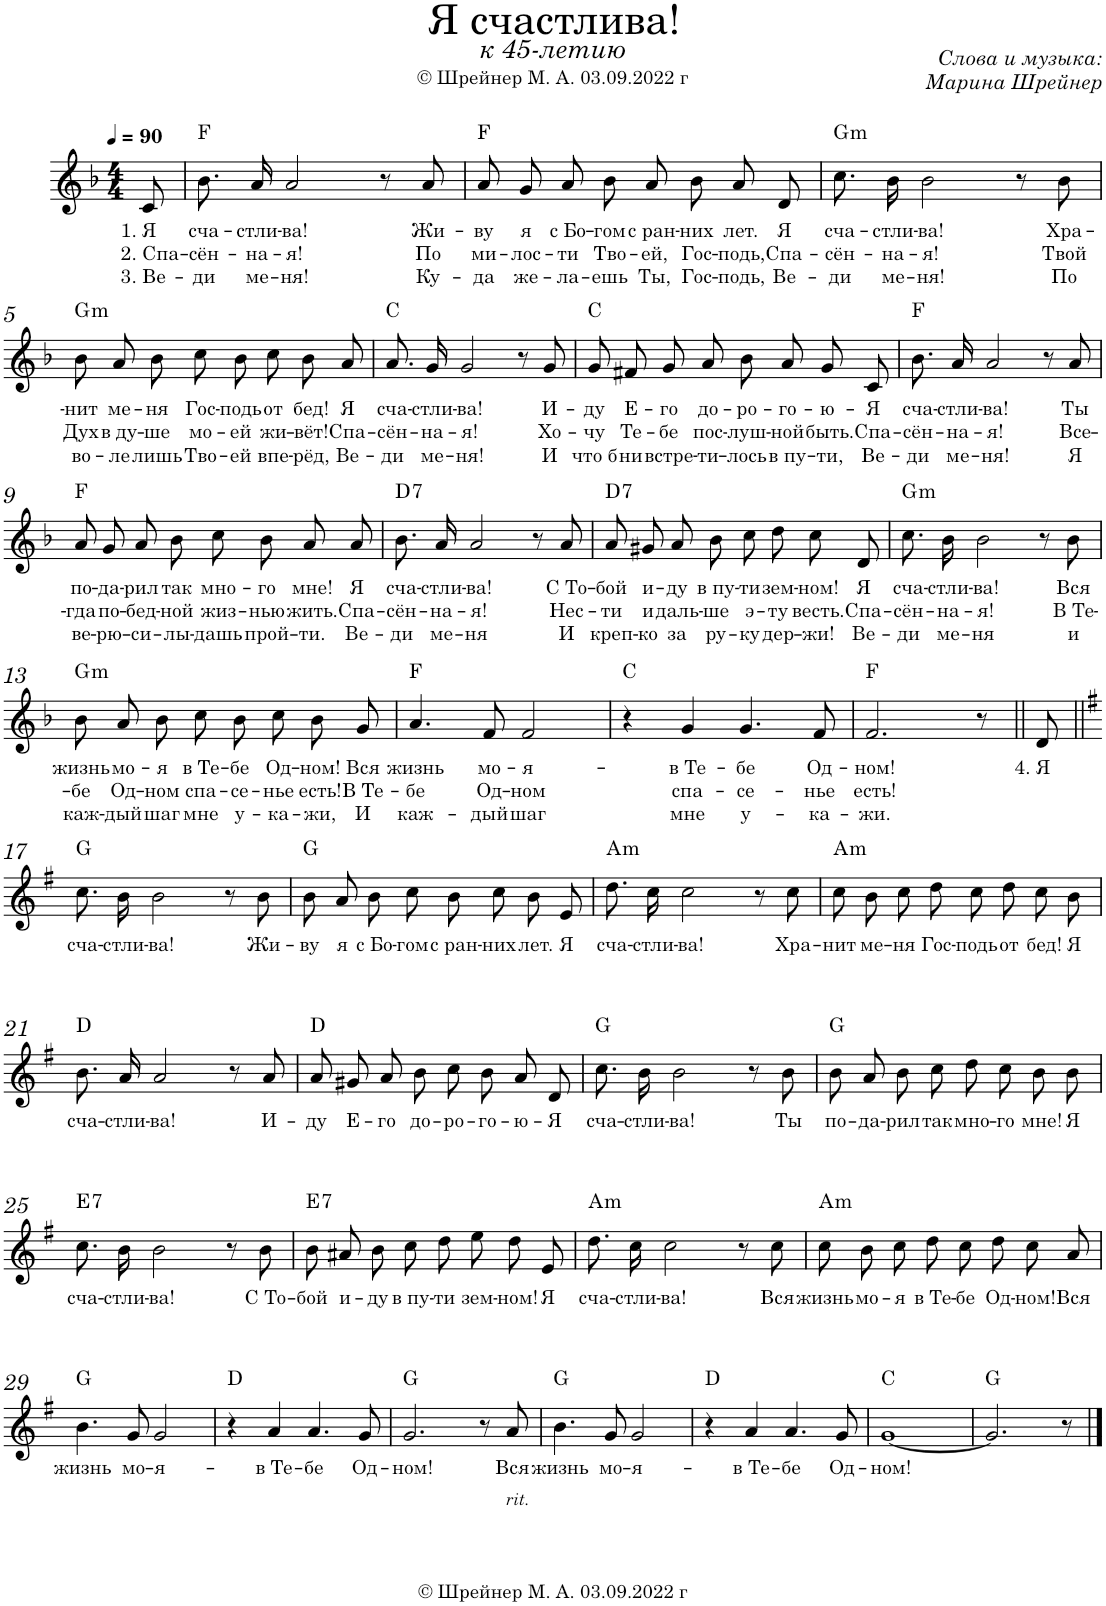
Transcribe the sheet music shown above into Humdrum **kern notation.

**kern	**text	**text	**text	**harte
*part1	*part1	*part1	*part1	*part1
*staff1	*staff1	*staff1	*staff1	*
*I"Garritan: ARIA Player	*	*	*	*
*clefG2	*	*	*	*
*k[b-]	*	*	*	*
*F:	*	*	*	*
*M4/4	*	*	*	*
*MM90	*	*	*	*
=1	=1	=1	=1	=1
!	!LO:LY:b	!LO:LY:b	!LO:LY:b	!
8c/	1. Я	2. Спа-	3. Ве-	.
=2	=2	=2	=2	=2
!	!LO:LY:b	!LO:LY:b	!LO:LY:b	!
8.b-/L	сча-	-сён-	-ди	F:maj
!	!LO:LY:b	!LO:LY:b	!LO:LY:b	!
16a/Jk	-стли-	-на-	ме-	.
!	!LO:LY:b	!LO:LY:b	!LO:LY:b	!
2a/	-ва!	-я!	-ня!	.
8r	.	.	.	.
!	!LO:LY:b	!LO:LY:b	!LO:LY:b	!
8a/	Жи-	По	Ку-	.
=3	=3	=3	=3	=3
!	!LO:LY:b	!LO:LY:b	!LO:LY:b	!
8a/L	-ву	ми-	-да	F:maj
!	!LO:LY:b	!LO:LY:b	!LO:LY:b	!
8g/J	я	-лос-	же-	.
!	!LO:LY:b	!LO:LY:b	!LO:LY:b	!
8a/L	с Бо-	-ти	-ла-	.
!	!LO:LY:b	!LO:LY:b	!LO:LY:b	!
8b-/J	-гом	Тво-	-ешь	.
!	!LO:LY:b	!LO:LY:b	!LO:LY:b	!
8a/L	с ран-	-ей,	Ты,	.
!	!LO:LY:b	!LO:LY:b	!LO:LY:b	!
8b-/J	-них	Гос-	Гос-	.
!	!LO:LY:b	!LO:LY:b	!LO:LY:b	!
8a/L	лет.	-подь,	-подь,	.
!	!LO:LY:b	!LO:LY:b	!LO:LY:b	!
8d/J	Я	Спа-	Ве-	.
=4	=4	=4	=4	=4
!	!LO:LY:b	!LO:LY:b	!LO:LY:b	!LO:H:kt=m
8.cc\L	сча-	-сён-	-ди	G:min
!	!LO:LY:b	!LO:LY:b	!LO:LY:b	!
16b-\Jk	-стли-	-на-	ме-	.
!	!LO:LY:b	!LO:LY:b	!LO:LY:b	!
2b-\	-ва!	-я!	-ня!	.
8r	.	.	.	.
!	!LO:LY:b	!LO:LY:b	!LO:LY:b	!
8b-\	Хра-	Твой	По	.
!!LO:LB:g=z
=5	=5	=5	=5	=5
!	!LO:LY:b	!LO:LY:b	!LO:LY:b	!LO:H:kt=m
8b-/L	-нит	Дух	во-	G:min
!	!LO:LY:b	!LO:LY:b	!LO:LY:b	!
8a/J	ме-	в ду-	-ле	.
!	!LO:LY:b	!LO:LY:b	!LO:LY:b	!
8b-\L	-ня	-ше	лишь	.
!	!LO:LY:b	!LO:LY:b	!LO:LY:b	!
8cc\J	Гос-	мо-	Тво-	.
!	!LO:LY:b	!LO:LY:b	!LO:LY:b	!
8b-\L	-подь	-ей	-ей	.
!	!LO:LY:b	!LO:LY:b	!LO:LY:b	!
8cc\J	от	жи-	впе-	.
!	!LO:LY:b	!LO:LY:b	!LO:LY:b	!
8b-/L	бед!	-вёт!	-рёд,	.
!	!LO:LY:b	!LO:LY:b	!LO:LY:b	!
8a/J	Я	Спа-	Ве-	.
=6	=6	=6	=6	=6
!	!LO:LY:b	!LO:LY:b	!LO:LY:b	!
8.a/L	сча-	-сён-	-ди	C:maj
!	!LO:LY:b	!LO:LY:b	!LO:LY:b	!
16g/Jk	-стли-	-на-	ме-	.
!	!LO:LY:b	!LO:LY:b	!LO:LY:b	!
2g/	-ва!	-я!	-ня!	.
8r	.	.	.	.
!	!LO:LY:b	!LO:LY:b	!LO:LY:b	!
8g/	И-	Хо-	И	.
=7	=7	=7	=7	=7
!	!LO:LY:b	!LO:LY:b	!LO:LY:b	!
8g/L	-ду	-чу	что б	C:maj
!	!LO:LY:b	!LO:LY:b	!LO:LY:b	!
8f#X/J	Е-	Те-	ни	.
!	!LO:LY:b	!LO:LY:b	!LO:LY:b	!
8g/L	-го	-бе	встре-	.
!	!LO:LY:b	!LO:LY:b	!LO:LY:b	!
8a/J	до-	пос-	-ти-	.
!	!LO:LY:b	!LO:LY:b	!LO:LY:b	!
8b-/L	-ро-	-луш-	-лось	.
!	!LO:LY:b	!LO:LY:b	!LO:LY:b	!
8a/J	-го-	-ной	в пу-	.
!	!LO:LY:b	!LO:LY:b	!LO:LY:b	!
8g/L	-ю-	быть.	-ти,	.
!	!LO:LY:b	!LO:LY:b	!LO:LY:b	!
8c/J	-Я	Спа-	Ве-	.
=8	=8	=8	=8	=8
!	!LO:LY:b	!LO:LY:b	!LO:LY:b	!
8.b-/L	сча-	-сён-	-ди	F:maj
!	!LO:LY:b	!LO:LY:b	!LO:LY:b	!
16a/Jk	-стли-	-на-	ме-	.
!	!LO:LY:b	!LO:LY:b	!LO:LY:b	!
2a/	-ва!	-я!	-ня!	.
8r	.	.	.	.
!	!LO:LY:b	!LO:LY:b	!LO:LY:b	!
8a/	Ты	Все-	Я	.
!!LO:LB:g=z
=9	=9	=9	=9	=9
!	!LO:LY:b	!LO:LY:b	!LO:LY:b	!
8a/L	по-	-гда	ве-	F:maj
!	!LO:LY:b	!LO:LY:b	!LO:LY:b	!
8g/J	-да-	по-	-рю-	.
!	!LO:LY:b	!LO:LY:b	!LO:LY:b	!
8a/L	-рил	-бед-	-си-	.
!	!LO:LY:b	!LO:LY:b	!LO:LY:b	!
8b-/J	так	-ной	-лы-	.
!	!LO:LY:b	!LO:LY:b	!LO:LY:b	!
8cc\L	мно-	жиз-	-дашь	.
!	!LO:LY:b	!LO:LY:b	!LO:LY:b	!
8b-\J	-го	-нью	прой-	.
!	!LO:LY:b	!LO:LY:b	!LO:LY:b	!
8a/L	мне!	жить.	-ти.	.
!	!LO:LY:b	!LO:LY:b	!LO:LY:b	!
8a/J	Я	Спа-	Ве-	.
=10	=10	=10	=10	=10
!	!LO:LY:b	!LO:LY:b	!LO:LY:b	!LO:H:kt=7
8.b-/L	сча-	-сён-	-ди	D:7
!	!LO:LY:b	!LO:LY:b	!LO:LY:b	!
16a/Jk	-стли-	-на-	ме-	.
!	!LO:LY:b	!LO:LY:b	!LO:LY:b	!
2a/	-ва!	-я!	-ня	.
8r	.	.	.	.
!	!LO:LY:b	!LO:LY:b	!LO:LY:b	!
8a/	С То-	Нес-	И	.
=11	=11	=11	=11	=11
!	!LO:LY:b	!LO:LY:b	!LO:LY:b	!LO:H:kt=7
8a/L	-бой	-ти	креп-	D:7
!	!LO:LY:b	!LO:LY:b	!LO:LY:b	!
8g#X/J	и-	и	-ко	.
!	!LO:LY:b	!LO:LY:b	!LO:LY:b	!
8a/L	-ду	даль-	за	.
!	!LO:LY:b	!LO:LY:b	!LO:LY:b	!
8b-/J	в пу-	-ше	ру-	.
!	!LO:LY:b	!LO:LY:b	!LO:LY:b	!
8cc\L	-ти	э-	-ку	.
!	!LO:LY:b	!LO:LY:b	!LO:LY:b	!
8dd\J	зем-	-ту	дер-	.
!	!LO:LY:b	!LO:LY:b	!LO:LY:b	!
8cc/L	-ном!	весть.	-жи!	.
!	!LO:LY:b	!LO:LY:b	!LO:LY:b	!
8d/J	Я	Спа-	Ве-	.
=12	=12	=12	=12	=12
!	!LO:LY:b	!LO:LY:b	!LO:LY:b	!LO:H:kt=m
8.cc\L	сча-	-сён-	-ди	G:min
!	!LO:LY:b	!LO:LY:b	!LO:LY:b	!
16b-\Jk	-стли-	-на-	ме-	.
!	!LO:LY:b	!LO:LY:b	!LO:LY:b	!
2b-\	-ва!	-я!	-ня	.
8r	.	.	.	.
!	!LO:LY:b	!LO:LY:b	!LO:LY:b	!
8b-\	Вся	В Те-	и	.
!!LO:LB:g=z
=13	=13	=13	=13	=13
!	!LO:LY:b	!LO:LY:b	!LO:LY:b	!LO:H:kt=m
8b-/L	жизнь	-бе	каж-	G:min
!	!LO:LY:b	!LO:LY:b	!LO:LY:b	!
8a/J	мо-	Од-	-дый	.
!	!LO:LY:b	!LO:LY:b	!LO:LY:b	!
8b-\L	-я	-ном	шаг	.
!	!LO:LY:b	!LO:LY:b	!LO:LY:b	!
8cc\J	в Те-	спа-	мне	.
!	!LO:LY:b	!LO:LY:b	!LO:LY:b	!
8b-\L	-бе	-се-	у-	.
!	!LO:LY:b	!LO:LY:b	!LO:LY:b	!
8cc\J	Од-	-нье	-ка-	.
!	!LO:LY:b	!LO:LY:b	!LO:LY:b	!
8b-/L	-ном!	есть!	-жи,	.
!	!LO:LY:b	!LO:LY:b	!LO:LY:b	!
8g/J	Вся	В Те-	И	.
=14	=14	=14	=14	=14
!	!LO:LY:b	!LO:LY:b	!LO:LY:b	!
4.a/	жизнь	-бе	каж-	F:maj
!	!LO:LY:b	!LO:LY:b	!LO:LY:b	!
8f/	мо-	Од-	-дый	.
!	!LO:LY:b	!LO:LY:b	!LO:LY:b	!
2f/	-я-	-ном	шаг	.
=15	=15	=15	=15	=15
4r	.	.	.	C:maj
!	!LO:LY:b	!LO:LY:b	!LO:LY:b	!
4g/	-в Те-	спа-	мне	.
!	!LO:LY:b	!LO:LY:b	!LO:LY:b	!
4.g/	-бе	-се-	у-	.
!	!LO:LY:b	!LO:LY:b	!LO:LY:b	!
8f/	Од-	-нье	-ка-	.
=16	=16	=16	=16	=16
!	!LO:LY:b	!LO:LY:b	!LO:LY:b	!
2.f/	-ном!	есть!	-жи.	F:maj
8r	.	.	.	.
!	!LO:LY:b	!	!	!
8d/	4. Я	.	.	.
!!LO:LB:g=z
=17||	=17||	=17||	=17||	=17||
*k[f#]	*	*	*	*
*G:	*	*	*	*
!	!LO:LY:b	!	!	!
8.cc\L	сча-	.	.	G:maj
!	!LO:LY:b	!	!	!
16b\Jk	-стли-	.	.	.
!	!LO:LY:b	!	!	!
2b\	-ва!	.	.	.
8r	.	.	.	.
!	!LO:LY:b	!	!	!
8b\	Жи-	.	.	.
=18	=18	=18	=18	=18
!	!LO:LY:b	!	!	!
8b/L	-ву	.	.	G:maj
!	!LO:LY:b	!	!	!
8a/J	я	.	.	.
!	!LO:LY:b	!	!	!
8b\L	с Бо-	.	.	.
!	!LO:LY:b	!	!	!
8cc\J	-гом	.	.	.
!	!LO:LY:b	!	!	!
8b\L	с ран-	.	.	.
!	!LO:LY:b	!	!	!
8cc\J	-них	.	.	.
!	!LO:LY:b	!	!	!
8b/L	лет.	.	.	.
!	!LO:LY:b	!	!	!
8e/J	Я	.	.	.
=19	=19	=19	=19	=19
!	!LO:LY:b	!	!	!LO:H:kt=m
8.dd\L	сча-	.	.	A:min
!	!LO:LY:b	!	!	!
16cc\Jk	-стли-	.	.	.
!	!LO:LY:b	!	!	!
2cc\	-ва!	.	.	.
8r	.	.	.	.
!	!LO:LY:b	!	!	!
8cc\	Хра-	.	.	.
=20	=20	=20	=20	=20
!	!LO:LY:b	!	!	!LO:H:kt=m
8cc\L	-нит	.	.	A:min
!	!LO:LY:b	!	!	!
8b\J	ме-	.	.	.
!	!LO:LY:b	!	!	!
8cc\L	-ня	.	.	.
!	!LO:LY:b	!	!	!
8dd\J	Гос-	.	.	.
!	!LO:LY:b	!	!	!
8cc\L	-подь	.	.	.
!	!LO:LY:b	!	!	!
8dd\J	от	.	.	.
!	!LO:LY:b	!	!	!
8cc\L	бед!	.	.	.
!	!LO:LY:b	!	!	!
8b\J	Я	.	.	.
!!LO:LB:g=z
=21	=21	=21	=21	=21
!	!LO:LY:b	!	!	!
8.b/L	сча-	.	.	D:maj
!	!LO:LY:b	!	!	!
16a/Jk	-стли-	.	.	.
!	!LO:LY:b	!	!	!
2a/	-ва!	.	.	.
8r	.	.	.	.
!	!LO:LY:b	!	!	!
8a/	И-	.	.	.
=22	=22	=22	=22	=22
!	!LO:LY:b	!	!	!
8a/L	-ду	.	.	D:maj
!	!LO:LY:b	!	!	!
8g#X/J	Е-	.	.	.
!	!LO:LY:b	!	!	!
8a/L	-го	.	.	.
!	!LO:LY:b	!	!	!
8b/J	до-	.	.	.
!	!LO:LY:b	!	!	!
8cc\L	-ро-	.	.	.
!	!LO:LY:b	!	!	!
8b\J	-го-	.	.	.
!	!LO:LY:b	!	!	!
8a/L	-ю-	.	.	.
!	!LO:LY:b	!	!	!
8d/J	-Я	.	.	.
=23	=23	=23	=23	=23
!	!LO:LY:b	!	!	!
8.cc\L	сча-	.	.	G:maj
!	!LO:LY:b	!	!	!
16b\Jk	-стли-	.	.	.
!	!LO:LY:b	!	!	!
2b\	-ва!	.	.	.
8r	.	.	.	.
!	!LO:LY:b	!	!	!
8b\	Ты	.	.	.
=24	=24	=24	=24	=24
!	!LO:LY:b	!	!	!
8b/L	по-	.	.	G:maj
!	!LO:LY:b	!	!	!
8a/J	-да-	.	.	.
!	!LO:LY:b	!	!	!
8b\L	-рил	.	.	.
!	!LO:LY:b	!	!	!
8cc\J	так	.	.	.
!	!LO:LY:b	!	!	!
8dd\L	мно-	.	.	.
!	!LO:LY:b	!	!	!
8cc\J	-го	.	.	.
!	!LO:LY:b	!	!	!
8b\L	мне!	.	.	.
!	!LO:LY:b	!	!	!
8b\J	Я	.	.	.
!!LO:LB:g=z
=25	=25	=25	=25	=25
!	!LO:LY:b	!	!	!LO:H:kt=7
8.cc\L	сча-	.	.	E:7
!	!LO:LY:b	!	!	!
16b\Jk	-стли-	.	.	.
!	!LO:LY:b	!	!	!
2b\	-ва!	.	.	.
8r	.	.	.	.
!	!LO:LY:b	!	!	!
8b\	С То-	.	.	.
=26	=26	=26	=26	=26
!	!LO:LY:b	!	!	!LO:H:kt=7
8b/L	-бой	.	.	E:7
!	!LO:LY:b	!	!	!
8a#X/J	и-	.	.	.
!	!LO:LY:b	!	!	!
8b\L	-ду	.	.	.
!	!LO:LY:b	!	!	!
8cc\J	в пу-	.	.	.
!	!LO:LY:b	!	!	!
8dd\L	-ти	.	.	.
!	!LO:LY:b	!	!	!
8ee\J	зем-	.	.	.
!	!LO:LY:b	!	!	!
8dd/L	-ном!	.	.	.
!	!LO:LY:b	!	!	!
8e/J	Я	.	.	.
=27	=27	=27	=27	=27
!	!LO:LY:b	!	!	!LO:H:kt=m
8.dd\L	сча-	.	.	A:min
!	!LO:LY:b	!	!	!
16cc\Jk	-стли-	.	.	.
!	!LO:LY:b	!	!	!
2cc\	-ва!	.	.	.
8r	.	.	.	.
!	!LO:LY:b	!	!	!
8cc\	Вся	.	.	.
=28	=28	=28	=28	=28
!	!LO:LY:b	!	!	!LO:H:kt=m
8cc\L	жизнь	.	.	A:min
!	!LO:LY:b	!	!	!
8b\J	мо-	.	.	.
!	!LO:LY:b	!	!	!
8cc\L	-я	.	.	.
!	!LO:LY:b	!	!	!
8dd\J	в Те-	.	.	.
!	!LO:LY:b	!	!	!
8cc\L	-бе	.	.	.
!	!LO:LY:b	!	!	!
8dd\J	Од-	.	.	.
!	!LO:LY:b	!	!	!
8cc\L	-ном!	.	.	.
!	!LO:LY:b	!	!	!
8a\J	Вся	.	.	.
!!LO:LB:g=z
=29	=29	=29	=29	=29
!	!LO:LY:b	!	!	!
4.b\	жизнь	.	.	G:maj
!	!LO:LY:b	!	!	!
8g/	мо-	.	.	.
!	!LO:LY:b	!	!	!
2g/	-я-	.	.	.
=30	=30	=30	=30	=30
4r	.	.	.	D:maj
!	!LO:LY:b	!	!	!
4a/	-в Те-	.	.	.
!	!LO:LY:b	!	!	!
4.a/	-бе	.	.	.
!	!LO:LY:b	!	!	!
8g/	Од-	.	.	.
=31	=31	=31	=31	=31
!	!LO:LY:b	!	!	!
2.g/	-ном!	.	.	G:maj
8r	.	.	.	.
!LO:TX:b:i:t=rit.	!	!	!	!
!	!LO:LY:b	!	!	!
8a/	Вся	.	.	.
=32	=32	=32	=32	=32
!	!LO:LY:b	!	!	!
4.b\	жизнь	.	.	G:maj
!	!LO:LY:b	!	!	!
8g/	мо-	.	.	.
!	!LO:LY:b	!	!	!
2g/	-я-	.	.	.
=33	=33	=33	=33	=33
4r	.	.	.	D:maj
!	!LO:LY:b	!	!	!
4a/	-в Те-	.	.	.
!	!LO:LY:b	!	!	!
4.a/	-бе	.	.	.
!	!LO:LY:b	!	!	!
8g/	Од-	.	.	.
=34	=34	=34	=34	=34
!	!LO:LY:b	!	!	!
[1g	-ном!	.	.	C:maj
=35	=35	=35	=35	=35
2.g/]	.	.	.	G:maj
8r	.	.	.	.
==	==	==	==	==
*-	*-	*-	*-	*-
